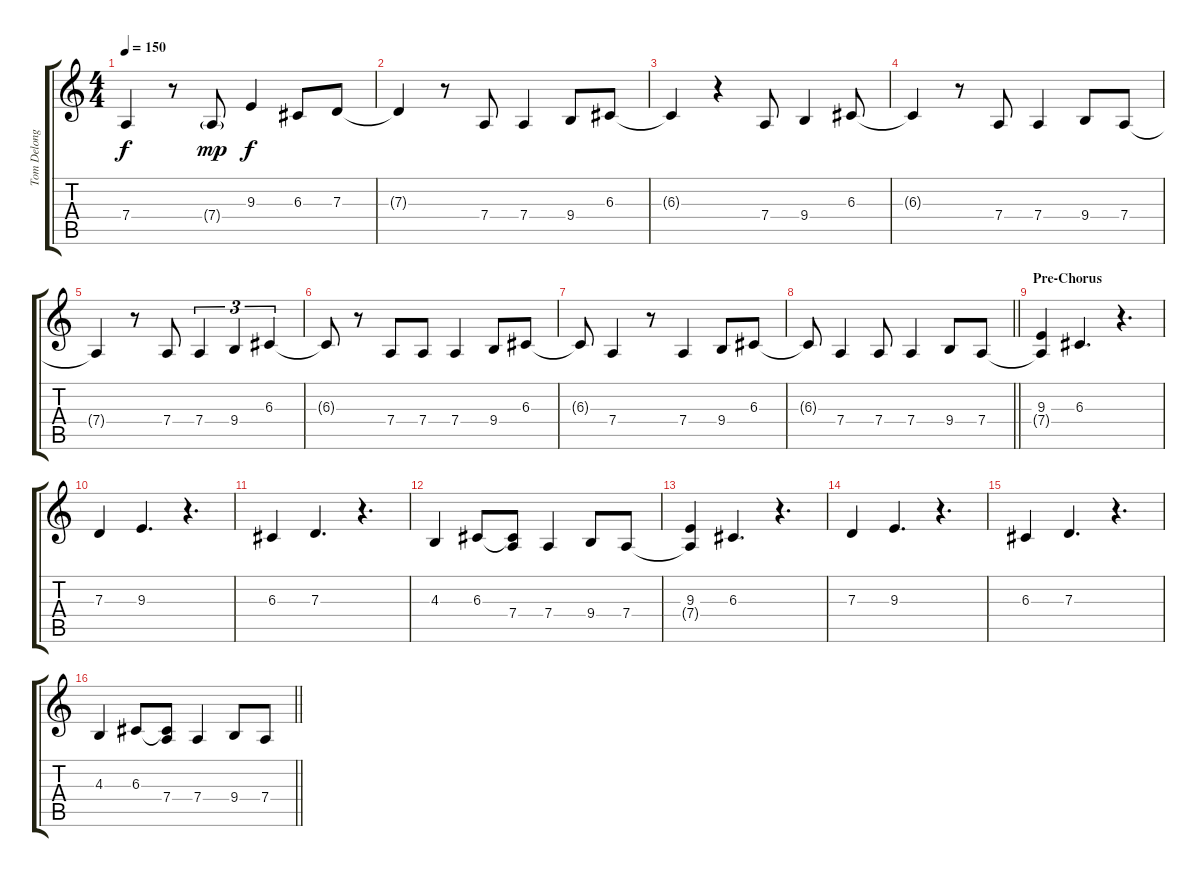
\track ("Tom Delonge - Vocals" "Tom Delong") {instrument altosax}
\staff {score tabs}
\tuning (E4 B3 G3 D3 A2 E2) {hide}
\ts (4 4)
\tempo 150
\clef g2
\ks c
7.4{t}.4{dy f} r.8 7.4{g}.8{dy mp} 9.3.4{dy f} 6.3.8 7.3.8 |
7.3{t}.4 r.8 7.4.8 7.4.4 9.4.8 6.3.8 |
6.3{t}.4 r.4 7.4.8 9.4.4 6.3.8 |
6.3{t}.4 r.8 7.4.8 7.4.4 9.4.8 7.4.8 |
7.4{t}.4 r.8 7.4.8 7.4.4{tu (3 2)} 9.4.4{tu (3 2)} 6.3.4{tu (3 2)} |
6.3{t}.8 r.8 7.4.8 7.4.8 7.4.4 9.4.8 6.3.8 |
6.3{t}.8 7.4.4 r.8 7.4.4 9.4.8 6.3.8 |
\barLineRight lightlight
6.3{t}.8 7.4.4 7.4.8 7.4.4 9.4.8 7.4.8 |
\section ("" "Pre-Chorus")
(9.3 7.4{t}).4 6.3.4{d} r.4{d} |
7.3.4 9.3.4{d} r.4{d} |
6.3.4 7.3.4{d} r.4{d} |
4.3.4 6.3.8 (6.3{t} 7.4).8 7.4.4 9.4.8 7.4.8 |
(9.3 7.4{t}).4 6.3.4{d} r.4{d} |
7.3.4 9.3.4{d} r.4{d} |
6.3.4 7.3.4{d} r.4{d} |
\barLineRight lightlight
4.3.4 6.3.8 (6.3{t} 7.4).8 7.4.4 9.4.8 7.4.8
